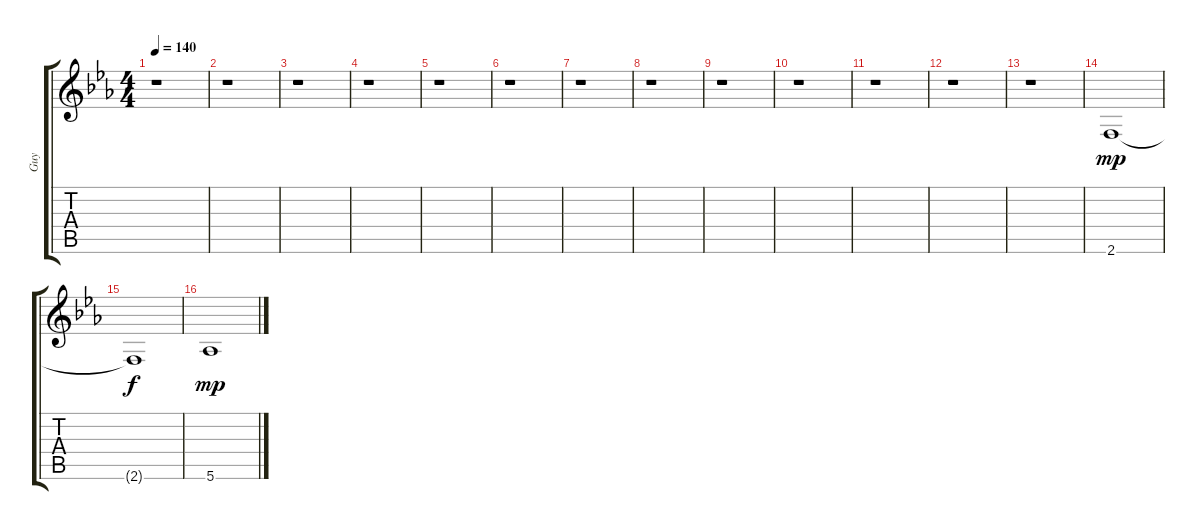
\track ("Guy" "Guy") {instrument electricbassfinger}
\staff {score tabs}
\tuning (E4 B3 G3 D3 A2 Eb2) {hide}
\ts (4 4)
\tempo 140
\clef g2
\ks eb
r.1{dy mp} |
r.1 |
r.1 |
r.1 |
r.1 |
r.1 |
r.1 |
r.1 |
r.1 |
r.1 |
r.1 |
r.1 |
r.1 |
2.6.1 |
2.6{t}.1{dy f} |
5.6.1{dy mp}
